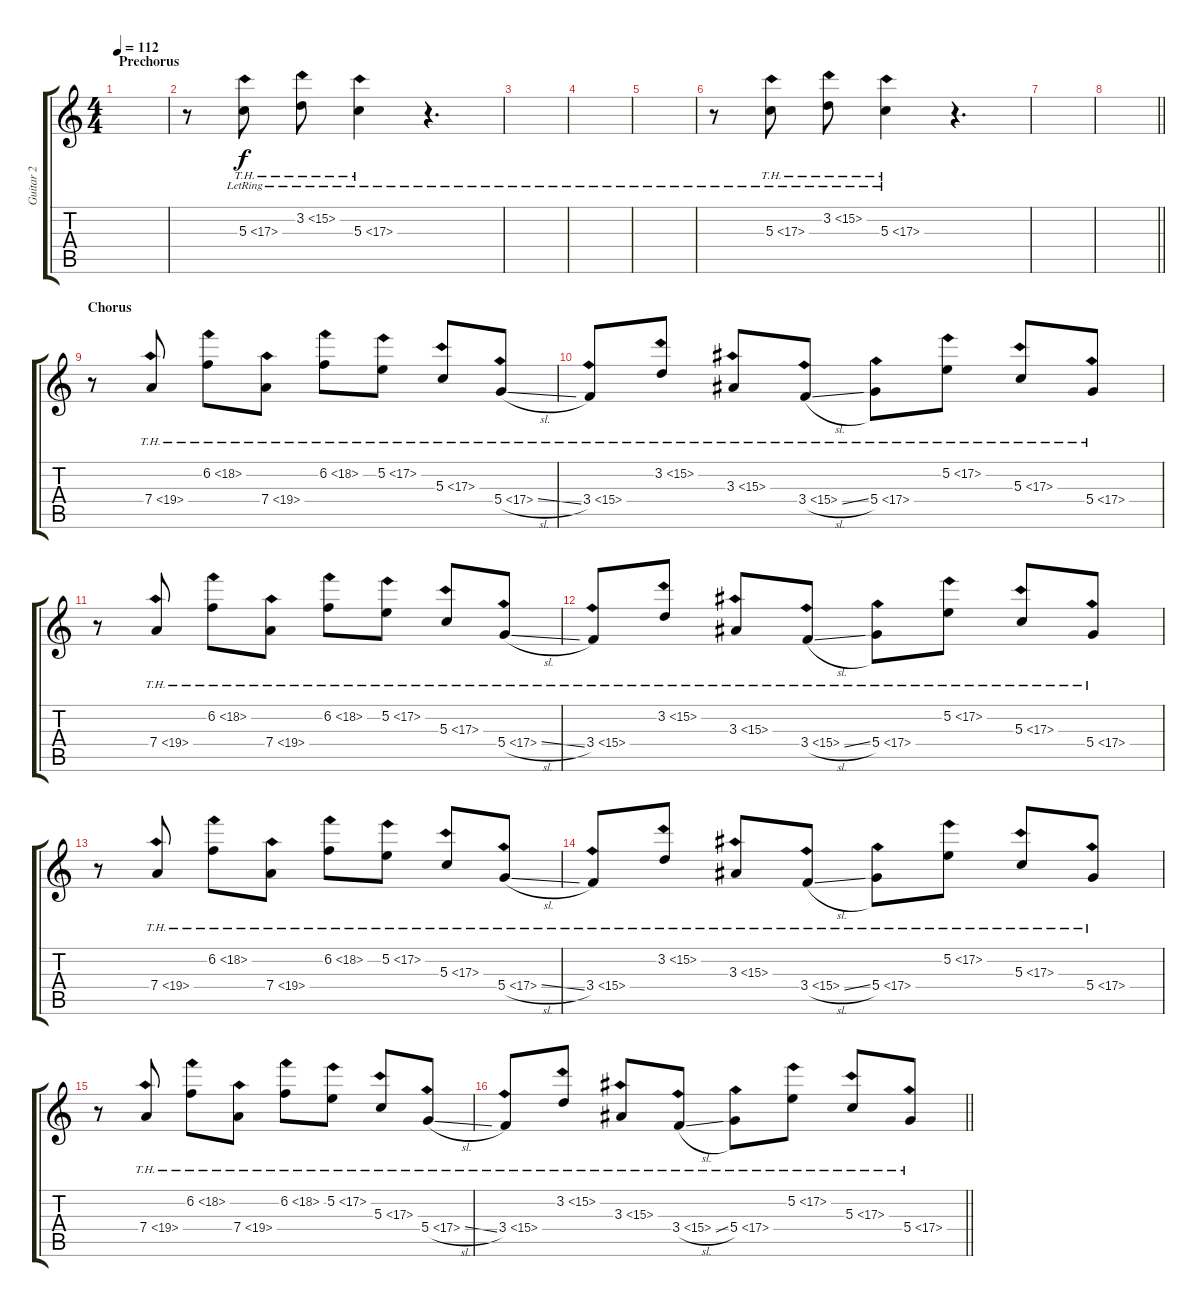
\track ("Guitar 2" "Guitar 2") {instrument electricguitarmuted}
\staff {score tabs}
\tuning (E4 B3 G3 D3 A2 E2) {hide}
\ts (4 4)
\section ("" "Prechorus")
\tempo 112
\clef g2
\ks c
|
r.8 5.3{th 12 lr}.8 3.2{th 12 lr}.8 5.3{th 12 lr}.4 r.4{d} |
|
|
|
r.8 5.3{th 12 lr}.8 3.2{th 12 lr}.8 5.3{th 12 lr}.4 r.4{d} |
|
\barLineRight lightlight
|
\section ("" "Chorus")
r.8 7.4{th 12}.8 6.2{th 12}.8 7.4{th 12}.8 6.2{th 12}.8 5.2{th 12}.8 5.3{th 12}.8 5.4{th 12 sl}.8 |
3.4{th 12}.8 3.2{th 12}.8 3.3{th 12}.8 3.4{th 12 sl}.8 5.4{th 12}.8 5.2{th 12}.8 5.3{th 12}.8 5.4{th 12}.8 |
r.8 7.4{th 12}.8 6.2{th 12}.8 7.4{th 12}.8 6.2{th 12}.8 5.2{th 12}.8 5.3{th 12}.8 5.4{th 12 sl}.8 |
3.4{th 12}.8 3.2{th 12}.8 3.3{th 12}.8 3.4{th 12 sl}.8 5.4{th 12}.8 5.2{th 12}.8 5.3{th 12}.8 5.4{th 12}.8 |
r.8 7.4{th 12}.8 6.2{th 12}.8 7.4{th 12}.8 6.2{th 12}.8 5.2{th 12}.8 5.3{th 12}.8 5.4{th 12 sl}.8 |
3.4{th 12}.8 3.2{th 12}.8 3.3{th 12}.8 3.4{th 12 sl}.8 5.4{th 12}.8 5.2{th 12}.8 5.3{th 12}.8 5.4{th 12}.8 |
r.8 7.4{th 12}.8 6.2{th 12}.8 7.4{th 12}.8 6.2{th 12}.8 5.2{th 12}.8 5.3{th 12}.8 5.4{th 12 sl}.8 |
\barLineRight lightlight
3.4{th 12}.8 3.2{th 12}.8 3.3{th 12}.8 3.4{th 12 sl}.8 5.4{th 12}.8 5.2{th 12}.8 5.3{th 12}.8 5.4{th 12}.8
